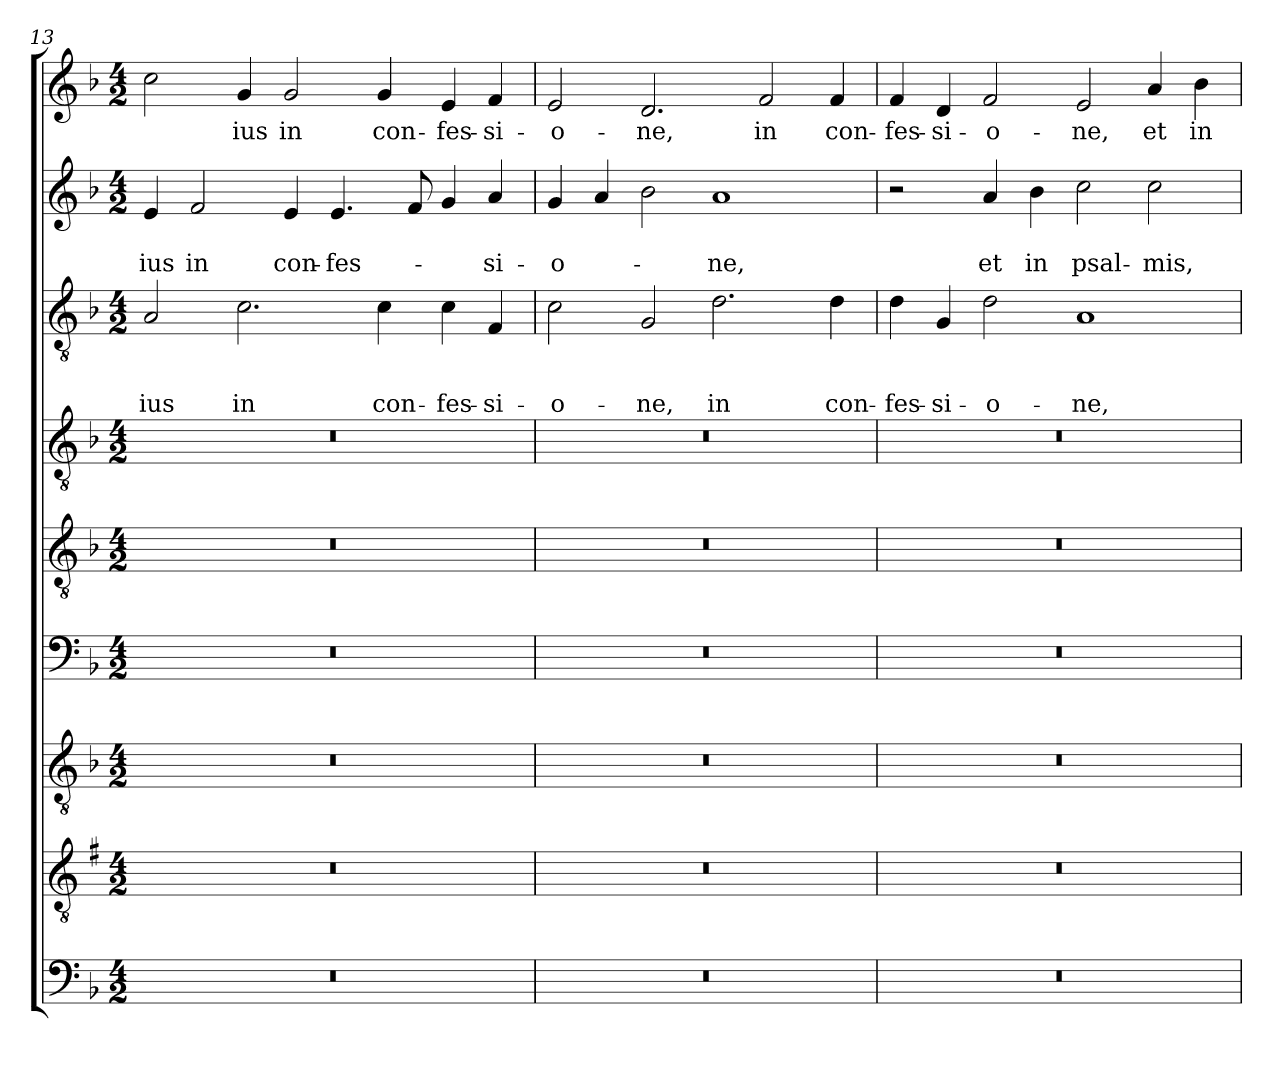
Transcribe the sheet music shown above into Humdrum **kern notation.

**kern	**kern	**kern	**kern	**kern	**kern	**kern	**text	**text	**text	**kern	**text	**text	**kern	**text
*part9	*part8	*part7	*part6	*part5	*part4	*part3	*part3	*part3	*part3	*part2	*part2	*part2	*part1	*part1
*staff9	*staff8	*staff7	*staff6	*staff5	*staff4	*staff3	*staff3	*staff3	*staff3	*staff2	*staff2	*staff2	*staff1	*staff1
!!LO:LB:g=z
*clefF4	*clefGv2	*clefGv2	*clefF4	*clefGv2	*clefGv2	*clefGv2	*	*	*	*clefG2	*	*	*clefG2	*
*	*ITrd1c2	*	*ITrd8c14	*	*	*	*	*	*	*	*	*	*	*
*k[b-]	*k[b-]	*k[b-]	*k[b-]	*k[b-]	*k[b-]	*k[b-]	*	*	*	*k[b-]	*	*	*k[b-]	*
*F:	*F:	*F:	*F:	*F:	*F:	*F:	*	*	*	*F:	*	*	*F:	*
*M4/2	*M4/2	*M4/2	*M4/2	*M4/2	*M4/2	*M4/2	*	*	*	*M4/2	*	*	*M4/2	*
=13	=13	=13	=13	=13	=13	=13	=13	=13	=13	=13	=13	=13	=13	=13
!	!	!	!	!	!	!	!	!	!LO:LY:b	!	!	!LO:LY:b	!	!
0r	0r	0r	0r	0r	0r	2A/	.	.	-ius	4e/	.	-ius	2cc\	.
!	!	!	!	!	!	!	!	!	!	!	!	!LO:LY:b	!	!
.	.	.	.	.	.	.	.	.	.	2f/	.	in	.	.
!	!	!	!	!	!	!	!	!	!LO:LY:b	!	!	!	!	!LO:LY:b
.	.	.	.	.	.	2.c\	.	.	in	.	.	.	4g/	-ius
!	!	!	!	!	!	!	!	!	!	!	!	!LO:LY:b	!	!LO:LY:b
.	.	.	.	.	.	.	.	.	.	4e/	.	con-	2g/	in
!	!	!	!	!	!	!	!	!	!	!	!	!LO:LY:b	!	!
.	.	.	.	.	.	.	.	.	.	4.e/	.	-fes-	.	.
!	!	!	!	!	!	!	!	!	!LO:LY:b	!	!	!	!	!LO:LY:b
.	.	.	.	.	.	4c\	.	.	con-	.	.	.	4g/	con-
.	.	.	.	.	.	.	.	.	.	8f/	.	.	.	.
!	!	!	!	!	!	!	!	!	!LO:LY:b	!	!	!	!	!LO:LY:b
.	.	.	.	.	.	4c\	.	.	-fes-	4g/	.	.	4e/	-fes-
!	!	!	!	!	!	!	!	!	!LO:LY:b	!	!	!LO:LY:b	!	!LO:LY:b
.	.	.	.	.	.	4F/	.	.	-si-	4a/	.	-si-	4f/	-si-
=14	=14	=14	=14	=14	=14	=14	=14	=14	=14	=14	=14	=14	=14	=14
!	!	!	!	!	!	!	!	!	!LO:LY:b	!	!	!LO:LY:b	!	!LO:LY:b
0r	0r	0r	0r	0r	0r	2c\	.	.	-o-	4g/	.	-o-	2e/	-o-
.	.	.	.	.	.	.	.	.	.	4a/	.	.	.	.
!	!	!	!	!	!	!	!	!	!LO:LY:b	!	!	!	!	!LO:LY:b
.	.	.	.	.	.	2G/	.	.	-ne,	2b-\	.	.	2.d/	-ne,
!	!	!	!	!	!	!	!	!	!LO:LY:b	!	!	!LO:LY:b	!	!
.	.	.	.	.	.	2.d\	.	.	in	1a	.	-ne,	.	.
!	!	!	!	!	!	!	!	!	!	!	!	!	!	!LO:LY:b
.	.	.	.	.	.	.	.	.	.	.	.	.	2f/	in
!	!	!	!	!	!	!	!	!	!LO:LY:b	!	!	!	!	!LO:LY:b
.	.	.	.	.	.	4d\	.	.	con-	.	.	.	4f/	con-
=15	=15	=15	=15	=15	=15	=15	=15	=15	=15	=15	=15	=15	=15	=15
!	!	!	!	!	!	!	!	!	!LO:LY:b	!	!	!	!	!LO:LY:b
0r	0r	0r	0r	0r	0r	4d\	.	.	-fes-	2r	.	.	4f/	-fes-
!	!	!	!	!	!	!	!	!	!LO:LY:b	!	!	!	!	!LO:LY:b
.	.	.	.	.	.	4G/	.	.	-si-	.	.	.	4d/	-si-
!	!	!	!	!	!	!	!	!	!LO:LY:b	!	!	!LO:LY:b	!	!LO:LY:b
.	.	.	.	.	.	2d\	.	.	-o-	4a/	.	et	2f/	-o-
!	!	!	!	!	!	!	!	!	!	!	!	!LO:LY:b	!	!
.	.	.	.	.	.	.	.	.	.	4b-\	.	in	.	.
!	!	!	!	!	!	!	!	!	!LO:LY:b	!	!	!LO:LY:b	!	!LO:LY:b
.	.	.	.	.	.	1A	.	.	-ne,	2cc\	.	psal-	2e/	-ne,
!	!	!	!	!	!	!	!	!	!	!	!	!LO:LY:b	!	!LO:LY:b
.	.	.	.	.	.	.	.	.	.	2cc\	.	-mis,	4a/	et
!	!	!	!	!	!	!	!	!	!	!	!	!	!	!LO:LY:b
.	.	.	.	.	.	.	.	.	.	.	.	.	4b-\	in
=	=	=	=	=	=	=	=	=	=	=	=	=	=	=
*-	*-	*-	*-	*-	*-	*-	*-	*-	*-	*-	*-	*-	*-	*-
